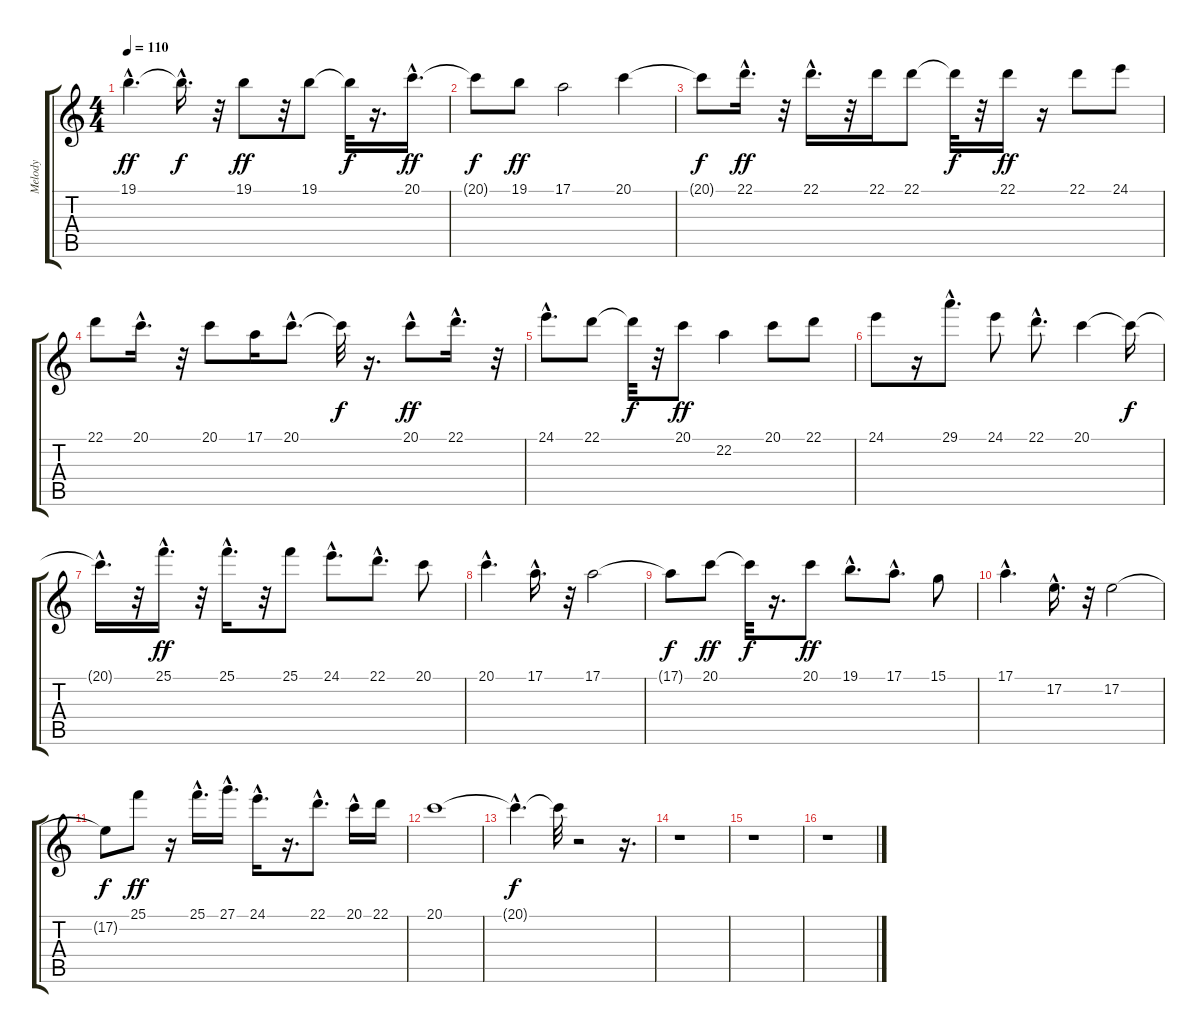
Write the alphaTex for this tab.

\track ("Melody" "Melody") {instrument percussiveorgan}
\staff {score tabs}
\tuning (E4 B3 G3 D3 A2 E2) {hide}
\ts (4 4)
\tempo 110
\clef g2
\ks c
19.1{hac}.4{d dy ff} 19.1{hac t}.16{d dy f} r.32 19.1.8{dy ff} r.32 19.1.8 19.1{t}.32{dy f} r.16{d} 20.1{hac}.16{d dy ff} |
20.1{t}.8{dy f} 19.1.8{dy ff} 17.1.2 20.1.4 |
20.1{t}.8{dy f} 22.1{hac}.16{d dy ff} r.32 22.1{hac}.16{d} r.32 22.1.16 22.1.8 22.1{t}.32{dy f} r.32 22.1.16{dy ff} r.16 22.1.8 24.1.8 |
22.1.8 20.1{hac}.16{d} r.32 20.1.8 17.1.16 20.1{hac}.8{d} 20.1{t}.32{dy f} r.16{d} 20.1{hac}.8{dy ff} 22.1{hac}.16{d} r.32 |
24.1{hac}.8{d} 22.1.8 22.1{t}.32{dy f} r.32 20.1.8{dy ff} 22.2.4 20.1.8 22.1.8 |
24.1.8 r.16 29.1{hac}.8{d} 24.1.8 22.1{hac}.8{d} 20.1.4 20.1{t}.16{dy f} |
20.1{hac t}.16{d} r.32 25.1{hac}.16{d dy ff} r.32 25.1{hac}.16{d} r.32 25.1.8 24.1{hac}.8{d} 22.1{hac}.8{d} 20.1.8 |
20.1{hac}.4{d} 17.1{hac}.16{d} r.32 17.1.2 |
17.1{t}.8{dy f} 20.1.8{dy ff} 20.1{t}.32{dy f} r.16{d} 20.1.8{dy ff} 19.1{hac}.8{d} 17.1{hac}.8{d} 15.1.8 |
17.1{hac}.4{d} 17.2{hac}.16{d} r.32 17.2.2 |
17.2{t}.8{dy f} 25.1.8{dy ff} r.16 25.1{hac}.16{d} 27.1{hac}.16{d} 24.1{hac}.16{d} r.16{d} 22.1{hac}.8{d} 20.1{hac}.16 22.1.16 |
20.1.1 |
20.1{hac t}.4{d dy f} 20.1{t}.32 r.2 r.16{d} |
r.1 |
r.1 |
r.1
